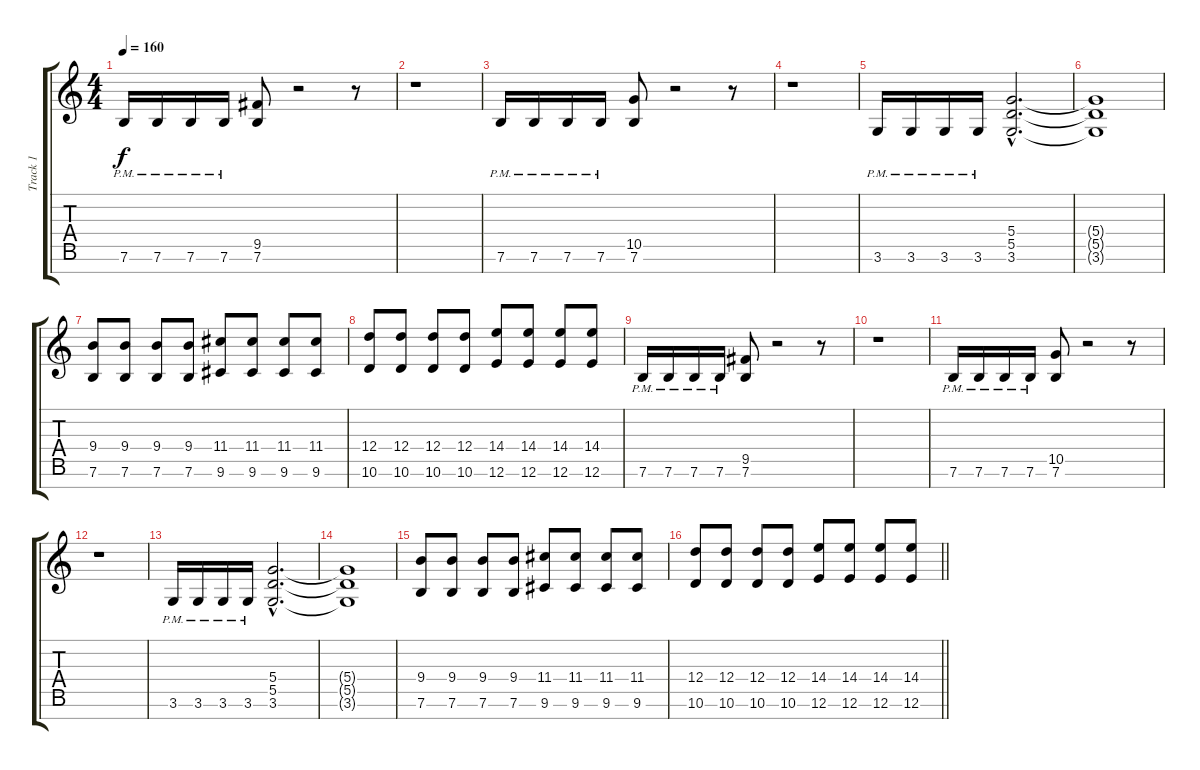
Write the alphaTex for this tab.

\track ("Track 1" "Track 1") {instrument distortionguitar}
\staff {score tabs}
\tuning (E4 B3 G3 D3 A2 E2 B1) {hide}
\ts (4 4)
\section ("" "")
\tempo 160
\clef g2
\ks c
7.6{pm}.16{dy f} 7.6{pm}.16 7.6{pm}.16 7.6{pm}.16 (9.5 7.6).8 r.2 r.8 |
r.1 |
7.6{pm}.16 7.6{pm}.16 7.6{pm}.16 7.6{pm}.16 (10.5 7.6).8 r.2 r.8 |
r.1 |
3.6{pm}.16 3.6{pm}.16 3.6{pm}.16 3.6{pm}.16 (5.4{hac} 5.5{hac} 3.6{hac}).2{d} |
(5.4{t} 5.5{t} 3.6{t}).1 |
(9.4 7.6).8 (9.4 7.6).8 (9.4 7.6).8 (9.4 7.6).8 (11.4 9.6).8 (11.4 9.6).8 (11.4 9.6).8 (11.4 9.6).8 |
(12.4 10.6).8 (12.4 10.6).8 (12.4 10.6).8 (12.4 10.6).8 (14.4 12.6).8 (14.4 12.6).8 (14.4 12.6).8 (14.4 12.6).8 |
7.6{pm}.16 7.6{pm}.16 7.6{pm}.16 7.6{pm}.16 (9.5 7.6).8 r.2 r.8 |
r.1 |
7.6{pm}.16 7.6{pm}.16 7.6{pm}.16 7.6{pm}.16 (10.5 7.6).8 r.2 r.8 |
r.1 |
3.6{pm}.16 3.6{pm}.16 3.6{pm}.16 3.6{pm}.16 (5.4{hac} 5.5{hac} 3.6{hac}).2{d} |
(5.4{t} 5.5{t} 3.6{t}).1 |
(9.4 7.6).8 (9.4 7.6).8 (9.4 7.6).8 (9.4 7.6).8 (11.4 9.6).8 (11.4 9.6).8 (11.4 9.6).8 (11.4 9.6).8 |
\barLineRight lightlight
(12.4 10.6).8 (12.4 10.6).8 (12.4 10.6).8 (12.4 10.6).8 (14.4 12.6).8 (14.4 12.6).8 (14.4 12.6).8 (14.4 12.6).8
